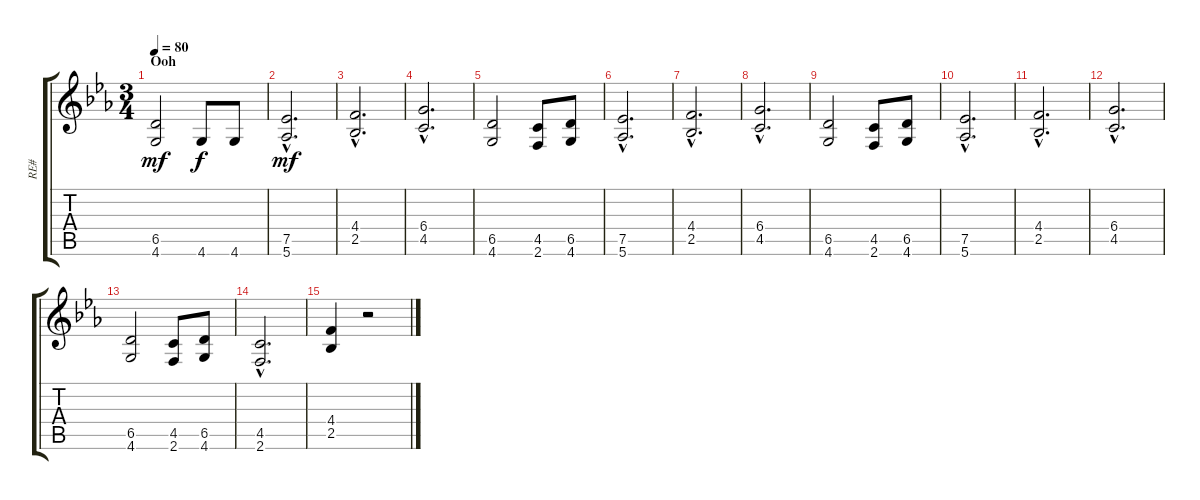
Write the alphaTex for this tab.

\track ("RE#" "RE#") {instrument distortionguitar}
\staff {score tabs}
\tuning (Eb4 Bb3 Gb3 Db3 Ab2 Eb2) {hide}
\ts (3 4)
\section ("" "Ooh")
\tempo 80
\clef g2
\ks eb
(6.5 4.6).2{dy mf} 4.6.8{dy f} 4.6.8 |
(7.5{hac} 5.6{hac}).2{d dy mf} |
(4.4{hac} 2.5{hac}).2{d} |
(6.4{hac} 4.5{hac}).2{d} |
(6.5 4.6).2 (4.5 2.6).8 (6.5 4.6).8 |
(7.5{hac} 5.6{hac}).2{d} |
(4.4{hac} 2.5{hac}).2{d} |
(6.4{hac} 4.5{hac}).2{d} |
(6.5 4.6).2 (4.5 2.6).8 (6.5 4.6).8 |
(7.5{hac} 5.6{hac}).2{d} |
(4.4{hac} 2.5{hac}).2{d} |
(6.4{hac} 4.5{hac}).2{d} |
(6.5 4.6).2 (4.5 2.6).8 (6.5 4.6).8 |
(4.5{hac} 2.6{hac}).2{d} |
(4.4 2.5).4 r.2
